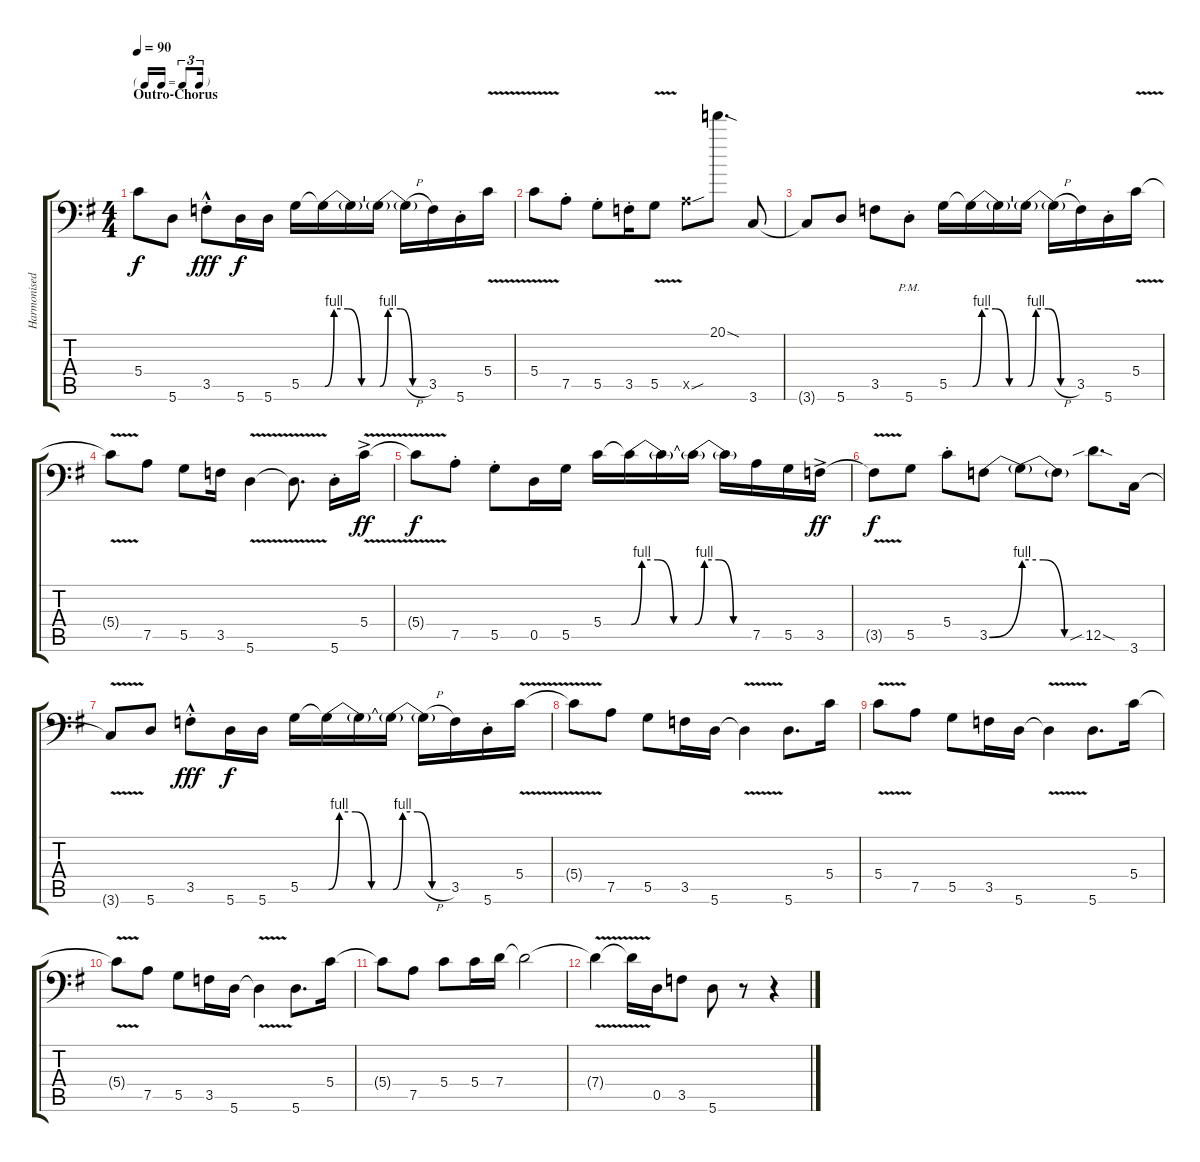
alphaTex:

\track ("Harmonised gtr" "Harmonised") {instrument distortionguitar}
\staff {score tabs}
\tuning (A3 E3 C3 G2 D2 A1) {hide}
\ts (4 4)
\tf triplet16th
\section ("" "Outro-Chorus")
\tempo 90
\clef f4
\ks g
5.4{t}.8{dy f} 5.6.8 3.5{hac st}.8{dy fff} 5.6.16{dy f} 5.6.16 5.5.16 5.5{be (custom 0 0 10 4 25 4 40 0 60 0) t}.16 5.5{t}.16 5.5{be (custom 0 0 10 4 25 4 40 0 60 0) t}.16 5.5{h t}.16 3.5.16 5.6{st}.16 5.4{v}.16 |
5.4{v}.8 7.5{st}.8 5.5{st}.8 3.5{st}.16 5.5{v}.8 7.5{sou x}.8 20.1{sod}.8{d} 3.6.8 |
3.6{t}.8 5.6.8 3.5.8 5.6{pm st}.8 5.5.16 5.5{be (custom 0 0 10 4 25 4 40 0 60 0) t}.16 5.5{t}.16 5.5{be (custom 0 0 10 4 25 4 40 0 60 0) t}.16 5.5{h t}.16 3.5.16 5.6{st}.16 5.4{v}.16 |
5.4{v t}.8 7.5.8 5.5.8 3.5.16 5.6{v}.4 5.6{v t}.8{d} 5.6{st}.16 5.4{v ac}.16{dy ff} |
5.4{v t}.8{dy f} 7.5{st}.8 5.5{st}.8 0.5.16 5.5.16 5.4.16 5.4{be (custom 0 0 10 4 25 4 40 0 60 0) t}.16 5.4{t}.16 5.4{be (custom 0 0 10 4 25 4 40 0 60 0) t}.16 5.4{t}.16 7.5.16 5.5.16 3.5{ac}.16{dy ff} |
3.5{v t}.8{dy f} 5.5.8 5.4{st}.8 3.5{be (bend 0 0 60 4)}.8 3.5{be (custom 0 4 20 4 40 0 60 0) t}.8 3.5{t}.8 12.5{sib sod}.8{d} 3.6.16 |
3.6{v t}.8 5.6.8 3.5{hac st}.8{dy fff} 5.6.16{dy f} 5.6.16 5.5.16 5.5{be (custom 0 0 10 4 25 4 40 0 60 0) t}.16 5.5{t}.16 5.5{be (custom 0 0 10 4 25 4 40 0 60 0) t}.16 5.5{h t}.16 3.5.16 5.6{st}.16 5.4{v}.16 |
5.4{t}.8 7.5.8 5.5.8 3.5.16 5.6.16 5.6{v t}.4 5.6.8{d} 5.4.16 |
5.4{v}.8 7.5.8 5.5.8 3.5.16 5.6.16 5.6{v t}.4 5.6.8{d} 5.4.16 |
5.4{v t}.8 7.5.8 5.5.8 3.5.16 5.6.16 5.6{v t}.4 5.6.8{d} 5.4.16 |
5.4{t}.8 7.5.8 5.4.8 5.4.16 7.4.16 7.4{t}.2 |
7.4{v t}.4 7.4{t}.16 0.5.16 3.5.8 5.6.8 r.8 r.4
